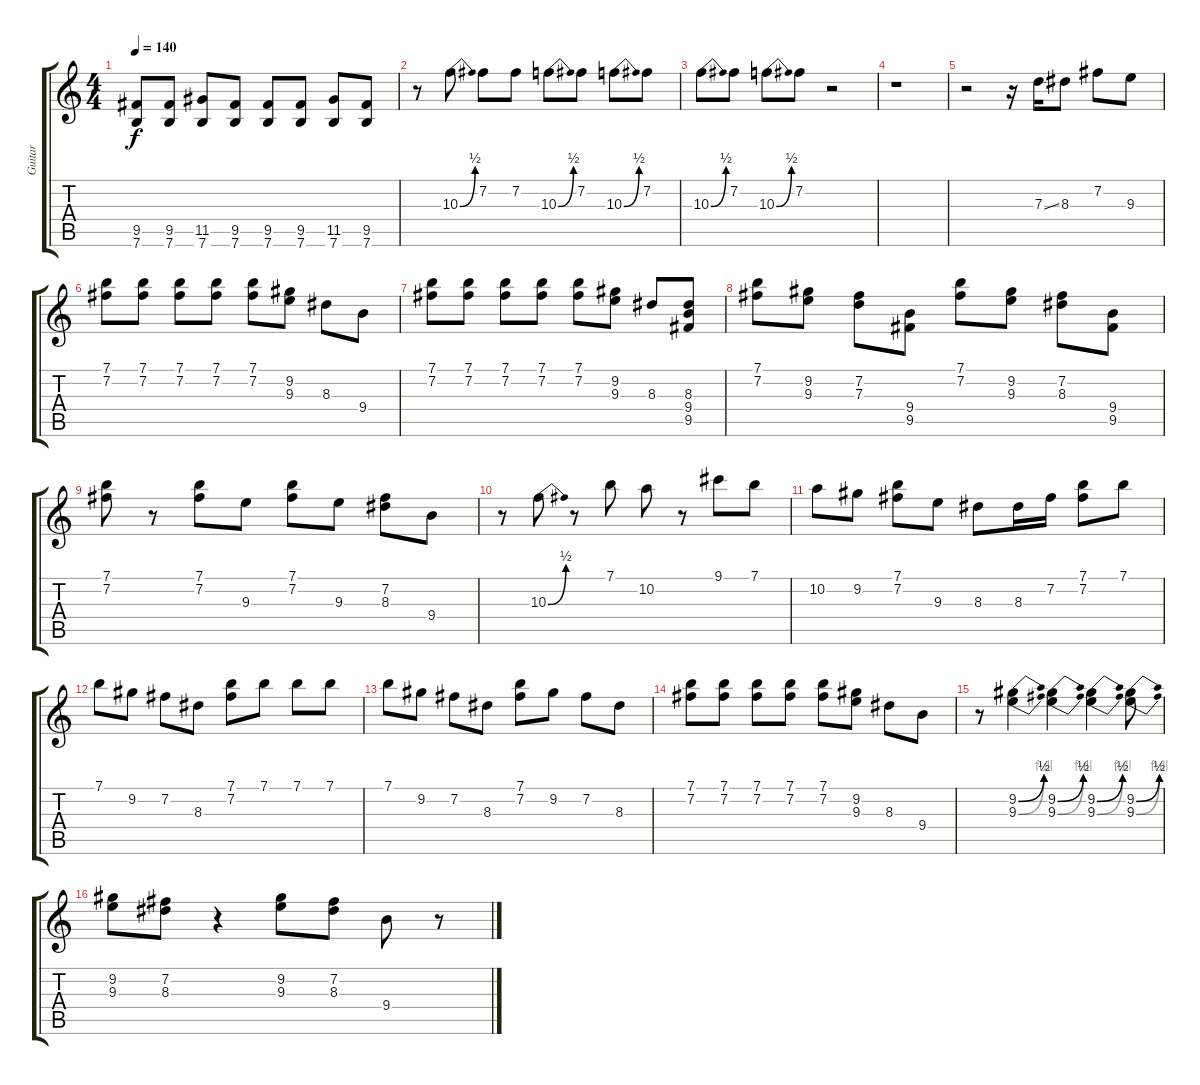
\track ("Guitar" "Guitar") {instrument electricguitarclean}
\staff {score tabs}
\tuning (E4 B3 G3 D3 A2 E2) {hide}
\ts (4 4)
\tempo 140
\clef g2
\ks c
(9.5 7.6).8{dy f} (9.5 7.6).8 (11.5 7.6).8 (9.5 7.6).8 (9.5 7.6).8 (9.5 7.6).8 (11.5 7.6).8 (9.5 7.6).8 |
r.8 10.3{be (bend 0 0 60 2)}.8 7.2.8 7.2.8 10.3{be (bend 0 0 60 2)}.8 7.2.8 10.3{be (bend 0 0 60 2)}.8 7.2.8 |
10.3{be (bend 0 0 60 2)}.8 7.2.8 10.3{be (bend 0 0 60 2)}.8 7.2.8 r.2 |
r.1 |
r.2 r.16 7.3{ss}.16 8.3.8 7.2.8 9.3.8 |
(7.1 7.2).8 (7.1 7.2).8 (7.1 7.2).8 (7.1 7.2).8 (7.1 7.2).8 (9.2 9.3).8 8.3.8 9.4.8 |
(7.1 7.2).8 (7.1 7.2).8 (7.1 7.2).8 (7.1 7.2).8 (7.1 7.2).8 (9.2 9.3).8 8.3.8 (8.3 9.4 9.5).8 |
(7.1 7.2).8 (9.2 9.3).8 (7.2 7.3).8 (9.4 9.5).8 (7.1 7.2).8 (9.2 9.3).8 (7.2 8.3).8 (9.4 9.5).8 |
(7.1 7.2).8 r.8 (7.1 7.2).8 9.3.8 (7.1 7.2).8 9.3.8 (7.2 8.3).8 9.4.8 |
r.8 10.3{be (bend 0 0 60 2)}.8 r.8 7.1.8 10.2.8 r.8 9.1.8 7.1.8 |
10.2.8 9.2.8 (7.1 7.2).8 9.3.8 8.3.8 8.3.16 7.2.16 (7.1 7.2).8 7.1.8 |
7.1.8 9.2.8 7.2.8 8.3.8 (7.1 7.2).8 7.1.8 7.1.8 7.1.8 |
7.1.8 9.2.8 7.2.8 8.3.8 (7.1 7.2).8 9.2.8 7.2.8 8.3.8 |
(7.1 7.2).8 (7.1 7.2).8 (7.1 7.2).8 (7.1 7.2).8 (7.1 7.2).8 (9.2 9.3).8 8.3.8 9.4.8 |
r.8 (9.2{be (bend 0 0 60 2)} 9.3{be (bend 0 0 60 4)}).4 (9.2{be (bend 0 0 60 2)} 9.3{be (bend 0 0 60 4)}).4 (9.2{be (bend 0 0 60 2)} 9.3{be (bend 0 0 60 4)}).4 (9.2{be (bend 0 0 60 2)} 9.3{be (bend 0 0 60 4)}).8 |
(9.2 9.3).8 (7.2 8.3).8 r.4 (9.2 9.3).8 (7.2 8.3).8 9.4.8 r.8
